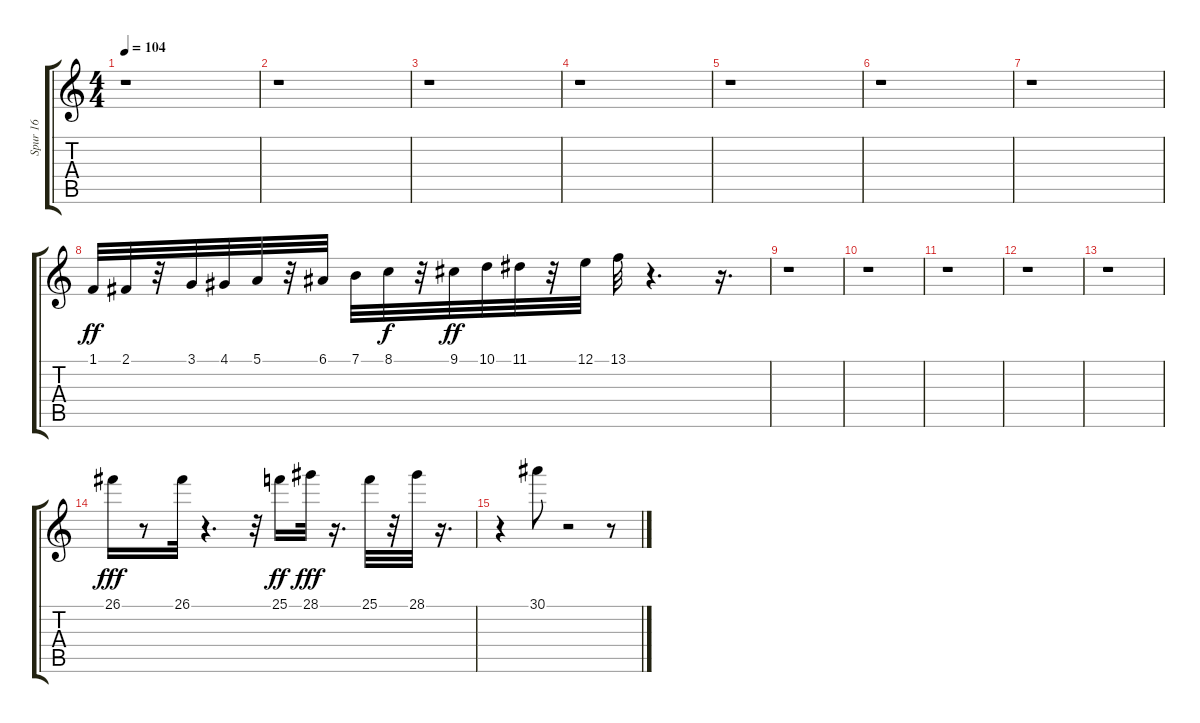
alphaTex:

\track ("Spur 16" "Spur 16") {instrument brasssection}
\staff {score tabs}
\tuning (E4 B3 G3 D3 A2 E2) {hide}
\ts (4 4)
\tempo 104
\clef g2
\ks c
r.1{dy f} |
r.1 |
r.1 |
r.1 |
r.1 |
r.1 |
r.1 |
1.1.32{dy ff} 2.1.32 r.32 3.1.32 4.1.32 5.1.32 r.32 6.1.32 7.1.32 8.1.32{dy f} r.32 9.1.32{dy ff} 10.1.32 11.1.32 r.32 12.1.32 13.1.32 r.4{d} r.16{d} |
r.1 |
r.1 |
r.1 |
r.1 |
r.1 |
26.1.16{dy fff} r.8 26.1.32 r.4{d} r.32 25.1.16{dy ff} 28.1.32{dy fff} r.16{d} 25.1.32 r.32 28.1.32 r.16{d} |
r.4 30.1.8 r.2 r.8
